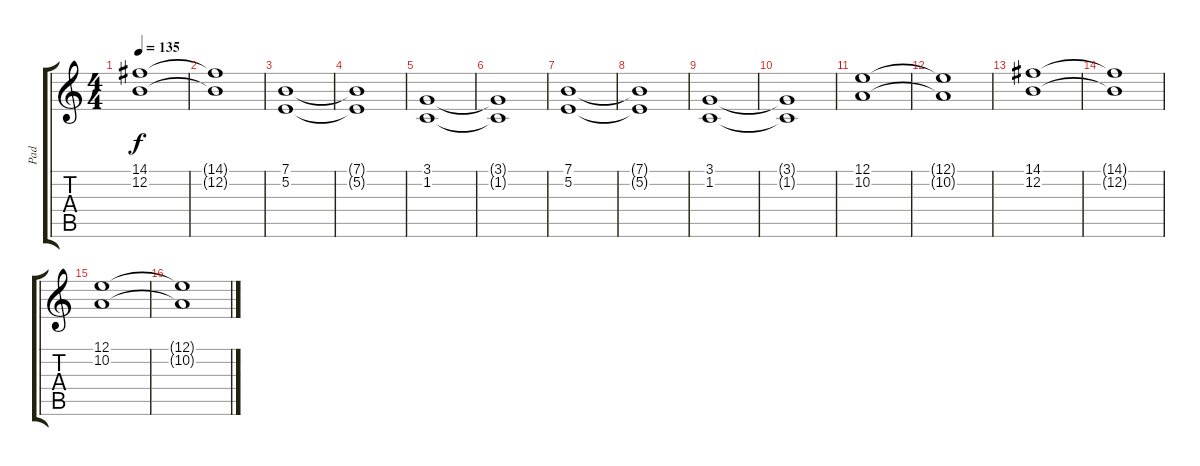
\track ("Pad" "Pad") {instrument fx7echoes}
\staff {score tabs}
\tuning (E4 B3 G3 D3 A2 E2) {hide}
\ts (4 4)
\tempo 135
\clef g2
\ks c
(14.1 12.2).1{dy f} |
(14.1{t} 12.2{t}).1 |
(7.1 5.2).1 |
(7.1{t} 5.2{t}).1 |
(3.1 1.2).1 |
(3.1{t} 1.2{t}).1 |
(7.1 5.2).1 |
(7.1{t} 5.2{t}).1 |
(3.1 1.2).1 |
(3.1{t} 1.2{t}).1 |
(12.1 10.2).1 |
(12.1{t} 10.2{t}).1 |
(14.1 12.2).1 |
(14.1{t} 12.2{t}).1 |
(12.1 10.2).1 |
(12.1{t} 10.2{t}).1
